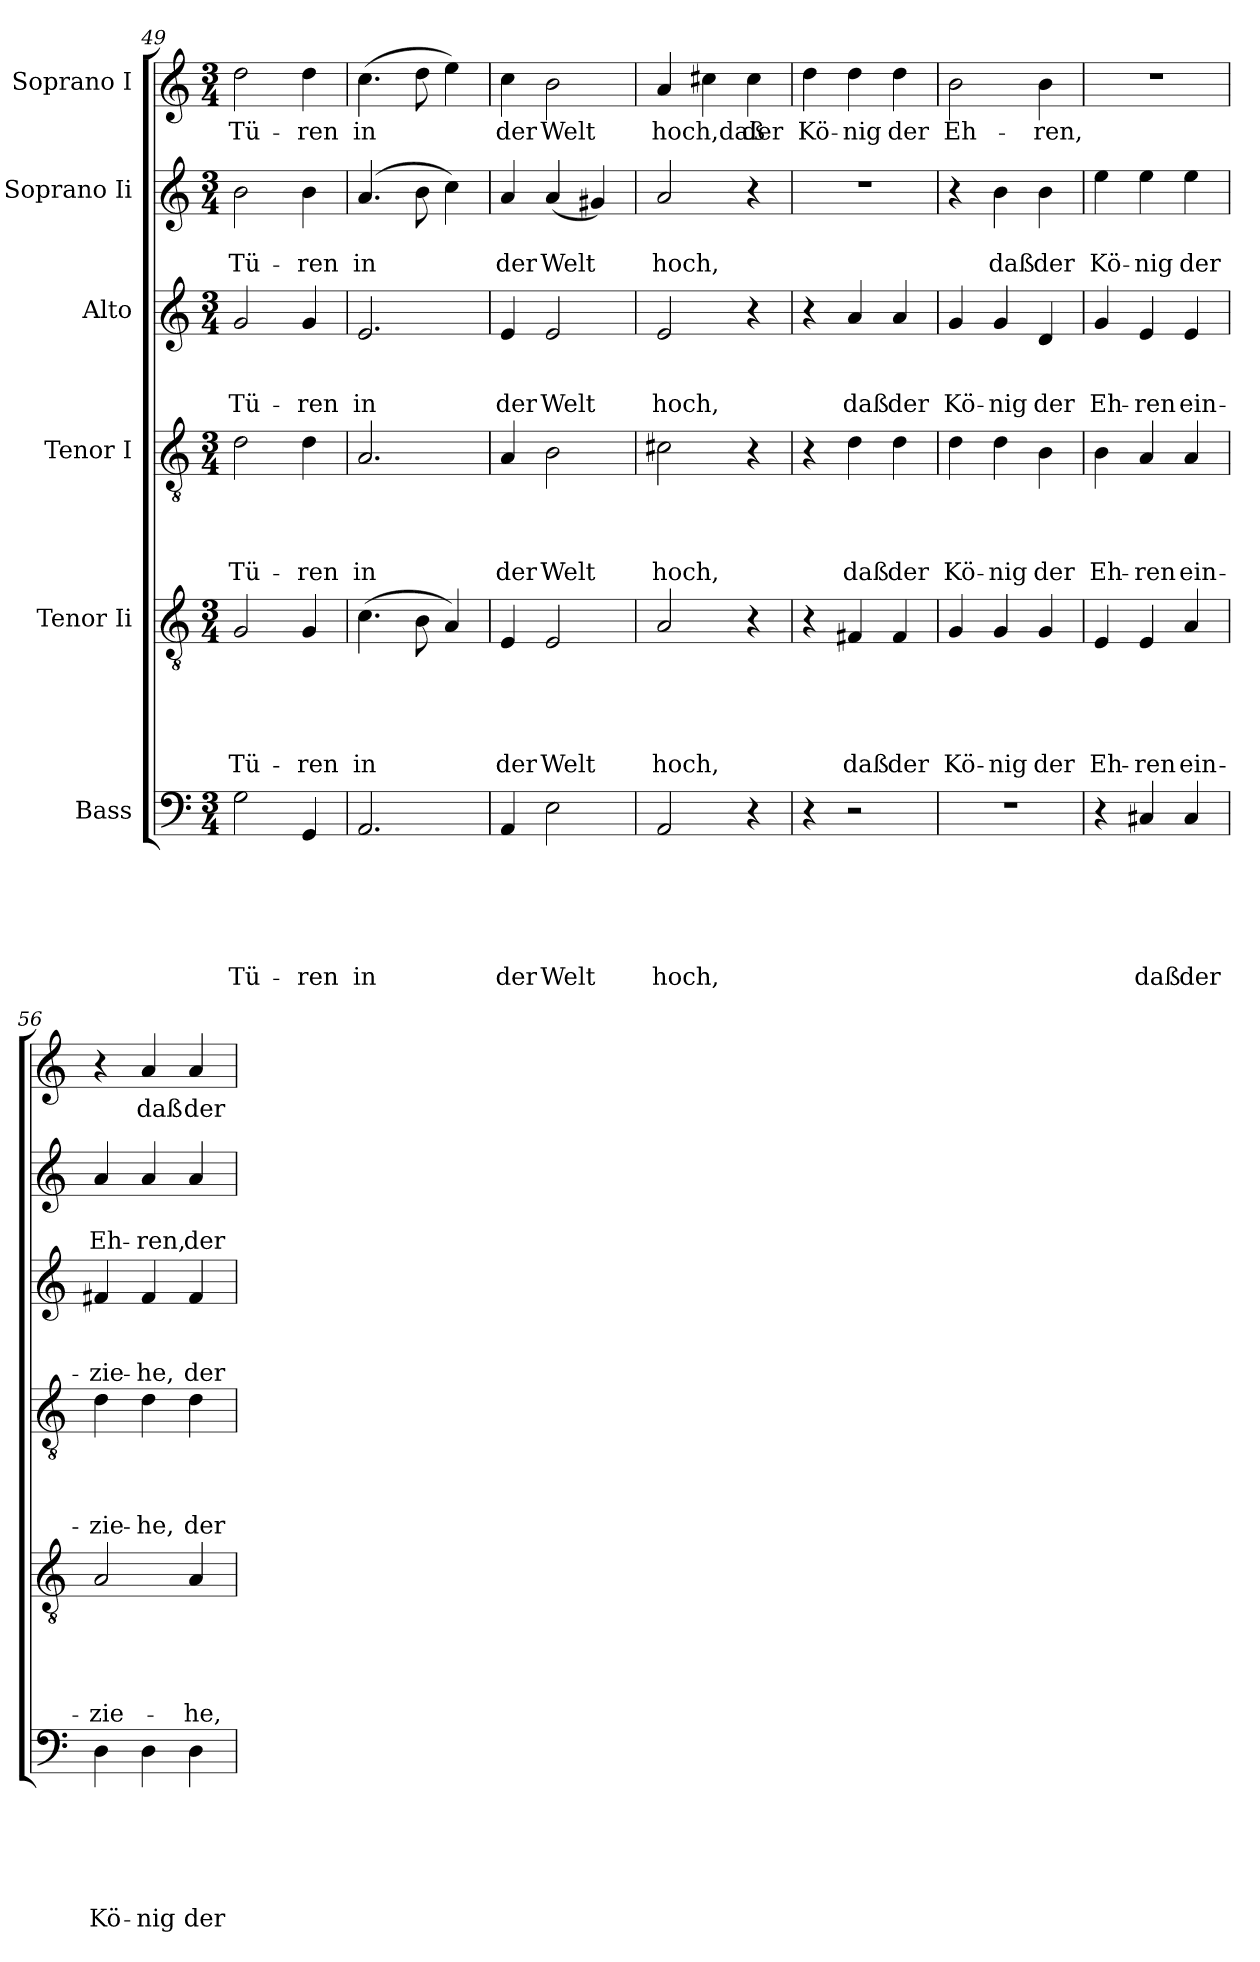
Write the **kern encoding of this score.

**kern	**text	**text	**text	**text	**text	**text	**kern	**text	**text	**text	**text	**text	**kern	**text	**text	**text	**text	**kern	**text	**text	**text	**kern	**text	**text	**kern	**text
*part6	*part6	*part6	*part6	*part6	*part6	*part6	*part5	*part5	*part5	*part5	*part5	*part5	*part4	*part4	*part4	*part4	*part4	*part3	*part3	*part3	*part3	*part2	*part2	*part2	*part1	*part1
*staff6	*staff6	*staff6	*staff6	*staff6	*staff6	*staff6	*staff5	*staff5	*staff5	*staff5	*staff5	*staff5	*staff4	*staff4	*staff4	*staff4	*staff4	*staff3	*staff3	*staff3	*staff3	*staff2	*staff2	*staff2	*staff1	*staff1
*I"Bass	*	*	*	*	*	*	*I"Tenor Ii	*	*	*	*	*	*I"Tenor I	*	*	*	*	*I"Alto	*	*	*	*I"Soprano Ii	*	*	*I"Soprano I	*
*clefF4	*	*	*	*	*	*	*clefGv2	*	*	*	*	*	*clefGv2	*	*	*	*	*clefG2	*	*	*	*clefG2	*	*	*clefG2	*
*k[]	*	*	*	*	*	*	*k[]	*	*	*	*	*	*k[]	*	*	*	*	*k[]	*	*	*	*k[]	*	*	*k[]	*
*C:	*	*	*	*	*	*	*C:	*	*	*	*	*	*C:	*	*	*	*	*C:	*	*	*	*C:	*	*	*C:	*
*M3/4	*	*	*	*	*	*	*M3/4	*	*	*	*	*	*M3/4	*	*	*	*	*M3/4	*	*	*	*M3/4	*	*	*M3/4	*
=49	=49	=49	=49	=49	=49	=49	=49	=49	=49	=49	=49	=49	=49	=49	=49	=49	=49	=49	=49	=49	=49	=49	=49	=49	=49	=49
!	!	!	!	!	!	!LO:LY:b	!	!	!	!	!	!LO:LY:b	!	!	!	!	!LO:LY:b	!	!	!	!LO:LY:b	!	!	!LO:LY:b	!	!LO:LY:b
2G\	.	.	.	.	.	Tü-	2G/	.	.	.	.	Tü-	2d\	.	.	.	Tü-	2g/	.	.	Tü-	2b\	.	Tü-	2dd\	Tü-
!	!	!	!	!	!	!LO:LY:b	!	!	!	!	!	!LO:LY:b	!	!	!	!	!LO:LY:b	!	!	!	!LO:LY:b	!	!	!LO:LY:b	!	!LO:LY:b
4GG/	.	.	.	.	.	-ren	4G/	.	.	.	.	-ren	4d\	.	.	.	-ren	4g/	.	.	-ren	4b\	.	-ren	4dd\	-ren
=50	=50	=50	=50	=50	=50	=50	=50	=50	=50	=50	=50	=50	=50	=50	=50	=50	=50	=50	=50	=50	=50	=50	=50	=50	=50	=50
!	!	!	!	!	!	!LO:LY:b	!	!	!	!	!	!LO:LY:b	!	!	!	!	!LO:LY:b	!	!	!	!LO:LY:b	!	!	!LO:LY:b	!	!LO:LY:b
2.AA/	.	.	.	.	.	in	(>4.c\	.	.	.	.	in	2.A/	.	.	.	in	2.e/	.	.	in	(4.a/	.	in	(>4.cc\	in
.	.	.	.	.	.	.	8B\	.	.	.	.	.	.	.	.	.	.	.	.	.	.	8b\	.	.	8dd\	.
.	.	.	.	.	.	.	4A/)	.	.	.	.	.	.	.	.	.	.	.	.	.	.	4cc\)	.	.	4ee\)	.
!!LO:LB:g=z
=51	=51	=51	=51	=51	=51	=51	=51	=51	=51	=51	=51	=51	=51	=51	=51	=51	=51	=51	=51	=51	=51	=51	=51	=51	=51	=51
!	!	!	!	!	!	!LO:LY:b	!	!	!	!	!	!LO:LY:b	!	!	!	!	!LO:LY:b	!	!	!	!LO:LY:b	!	!	!LO:LY:b	!	!LO:LY:b
4AA/	.	.	.	.	.	der	4E/	.	.	.	.	der	4A/	.	.	.	der	4e/	.	.	der	4a/	.	der	4cc\	der
!	!	!	!	!	!	!LO:LY:b	!	!	!	!	!	!LO:LY:b	!	!	!	!	!LO:LY:b	!	!	!	!LO:LY:b	!	!	!LO:LY:b	!	!LO:LY:b
2E\	.	.	.	.	.	Welt	2E/	.	.	.	.	Welt	2B\	.	.	.	Welt	2e/	.	.	Welt	(<4a/	.	Welt	2b\	Welt
.	.	.	.	.	.	.	.	.	.	.	.	.	.	.	.	.	.	.	.	.	.	4g#X/)	.	.	.	.
=52	=52	=52	=52	=52	=52	=52	=52	=52	=52	=52	=52	=52	=52	=52	=52	=52	=52	=52	=52	=52	=52	=52	=52	=52	=52	=52
!	!	!	!	!	!	!LO:LY:b	!	!	!	!	!	!LO:LY:b	!	!	!	!	!LO:LY:b	!	!	!	!LO:LY:b	!	!	!LO:LY:b	!	!LO:LY:b
2AA/	.	.	.	.	.	hoch,	2A/	.	.	.	.	hoch,	2c#X\	.	.	.	hoch,	2e/	.	.	hoch,	2a/	.	hoch,	4a/	hoch,daß
.	.	.	.	.	.	.	.	.	.	.	.	.	.	.	.	.	.	.	.	.	.	.	.	.	4cc#X\	.
!	!	!	!	!	!	!	!	!	!	!	!	!	!	!	!	!	!	!	!	!	!	!	!	!	!	!LO:LY:b
4r	.	.	.	.	.	.	4r	.	.	.	.	.	4r	.	.	.	.	4r	.	.	.	4r	.	.	4cc#\	der
=53	=53	=53	=53	=53	=53	=53	=53	=53	=53	=53	=53	=53	=53	=53	=53	=53	=53	=53	=53	=53	=53	=53	=53	=53	=53	=53
!	!	!	!	!	!	!	!	!	!	!	!	!	!	!	!	!	!	!	!	!	!	!LO:N:vis=1	!	!	!	!LO:LY:b
4r	.	.	.	.	.	.	4r	.	.	.	.	.	4r	.	.	.	.	4r	.	.	.	2.r	.	.	4dd\	Kö-
!	!	!	!	!	!	!	!	!	!	!	!	!LO:LY:b	!	!	!	!	!LO:LY:b	!	!	!	!LO:LY:b	!	!	!	!	!LO:LY:b
2r	.	.	.	.	.	.	4F#X/	.	.	.	.	daß	4d\	.	.	.	daß	4a/	.	.	daß	.	.	.	4dd\	-nig
!	!	!	!	!	!	!	!	!	!	!	!	!LO:LY:b	!	!	!	!	!LO:LY:b	!	!	!	!LO:LY:b	!	!	!	!	!LO:LY:b
.	.	.	.	.	.	.	4F#/	.	.	.	.	der	4d\	.	.	.	der	4a/	.	.	der	.	.	.	4dd\	der
=54	=54	=54	=54	=54	=54	=54	=54	=54	=54	=54	=54	=54	=54	=54	=54	=54	=54	=54	=54	=54	=54	=54	=54	=54	=54	=54
!LO:N:vis=1	!	!	!	!	!	!	!	!	!	!	!	!LO:LY:b	!	!	!	!	!LO:LY:b	!	!	!	!LO:LY:b	!	!	!	!	!LO:LY:b
2.r	.	.	.	.	.	.	4G/	.	.	.	.	Kö-	4d\	.	.	.	Kö-	4g/	.	.	Kö-	4r	.	.	2b\	Eh-
!	!	!	!	!	!	!	!	!	!	!	!	!LO:LY:b	!	!	!	!	!LO:LY:b	!	!	!	!LO:LY:b	!	!	!LO:LY:b	!	!
.	.	.	.	.	.	.	4G/	.	.	.	.	-nig	4d\	.	.	.	-nig	4g/	.	.	-nig	4b\	.	daß	.	.
!	!	!	!	!	!	!	!	!	!	!	!	!LO:LY:b	!	!	!	!	!LO:LY:b	!	!	!	!LO:LY:b	!	!	!LO:LY:b	!	!LO:LY:b
.	.	.	.	.	.	.	4G/	.	.	.	.	der	4B\	.	.	.	der	4d/	.	.	der	4b\	.	der	4b\	-ren,
=55	=55	=55	=55	=55	=55	=55	=55	=55	=55	=55	=55	=55	=55	=55	=55	=55	=55	=55	=55	=55	=55	=55	=55	=55	=55	=55
!	!	!	!	!	!	!	!	!	!	!	!	!LO:LY:b	!	!	!	!	!LO:LY:b	!	!	!	!LO:LY:b	!	!	!LO:LY:b	!LO:N:vis=1	!
4r	.	.	.	.	.	.	4E/	.	.	.	.	Eh-	4B\	.	.	.	Eh-	4g/	.	.	Eh-	4ee\	.	Kö-	2.r	.
!	!	!	!	!	!	!LO:LY:b	!	!	!	!	!	!LO:LY:b	!	!	!	!	!LO:LY:b	!	!	!	!LO:LY:b	!	!	!LO:LY:b	!	!
4C#X/	.	.	.	.	.	daß	4E/	.	.	.	.	-ren	4A/	.	.	.	-ren	4e/	.	.	-ren	4ee\	.	-nig	.	.
!	!	!	!	!	!	!LO:LY:b	!	!	!	!	!	!LO:LY:b	!	!	!	!	!LO:LY:b	!	!	!	!LO:LY:b	!	!	!LO:LY:b	!	!
4C#/	.	.	.	.	.	der	4A/	.	.	.	.	ein-	4A/	.	.	.	ein-	4e/	.	.	ein-	4ee\	.	der	.	.
=56	=56	=56	=56	=56	=56	=56	=56	=56	=56	=56	=56	=56	=56	=56	=56	=56	=56	=56	=56	=56	=56	=56	=56	=56	=56	=56
!	!	!	!	!	!	!LO:LY:b	!	!	!	!	!	!LO:LY:b	!	!	!	!	!LO:LY:b	!	!	!	!LO:LY:b	!	!	!LO:LY:b	!	!
4D\	.	.	.	.	.	Kö-	2A/	.	.	.	.	-zie-	4d\	.	.	.	-zie-	4f#X/	.	.	-zie-	4a/	.	Eh-	4r	.
!	!	!	!	!	!	!LO:LY:b	!	!	!	!	!	!	!	!	!	!	!LO:LY:b	!	!	!	!LO:LY:b	!	!	!LO:LY:b	!	!LO:LY:b
4D\	.	.	.	.	.	-nig	.	.	.	.	.	.	4d\	.	.	.	-he,	4f#/	.	.	-he,	4a/	.	-ren,	4a/	daß
!	!	!	!	!	!	!LO:LY:b	!	!	!	!	!	!LO:LY:b	!	!	!	!	!LO:LY:b	!	!	!	!LO:LY:b	!	!	!LO:LY:b	!	!LO:LY:b
4D\	.	.	.	.	.	der	4A/	.	.	.	.	-he,	4d\	.	.	.	der	4f#/	.	.	der	4a/	.	der	4a/	der
=	=	=	=	=	=	=	=	=	=	=	=	=	=	=	=	=	=	=	=	=	=	=	=	=	=	=
*-	*-	*-	*-	*-	*-	*-	*-	*-	*-	*-	*-	*-	*-	*-	*-	*-	*-	*-	*-	*-	*-	*-	*-	*-	*-	*-
